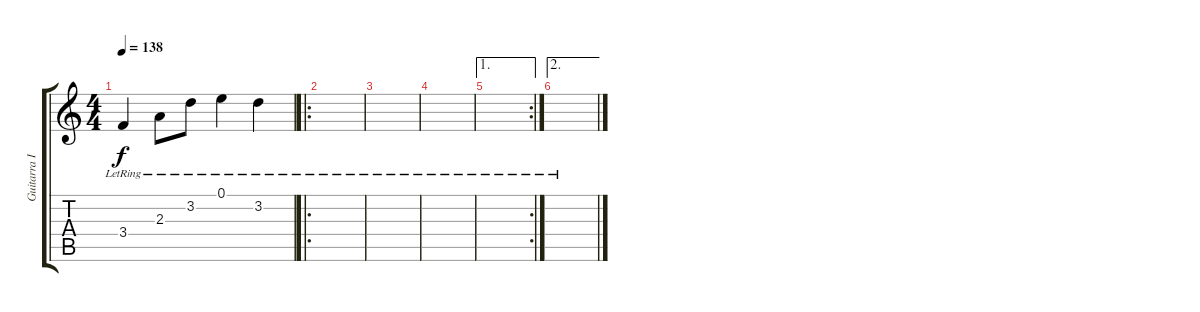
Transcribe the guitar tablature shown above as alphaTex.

\track ("Guitarra II (Limpio)" "Guitarra I") {instrument electricguitarclean}
\staff {score tabs}
\tuning (E4 B3 G3 D3 A2 E2) {hide}
\ts (4 4)
\tempo 138
\clef g2
\ks c
3.4{lr}.4{dy f} 2.3{lr}.8 3.2{lr}.8 0.1{lr}.4 3.2{lr}.4 |
\ro
|
|
|
\ae 1
\rc 2
|
\ae 2
